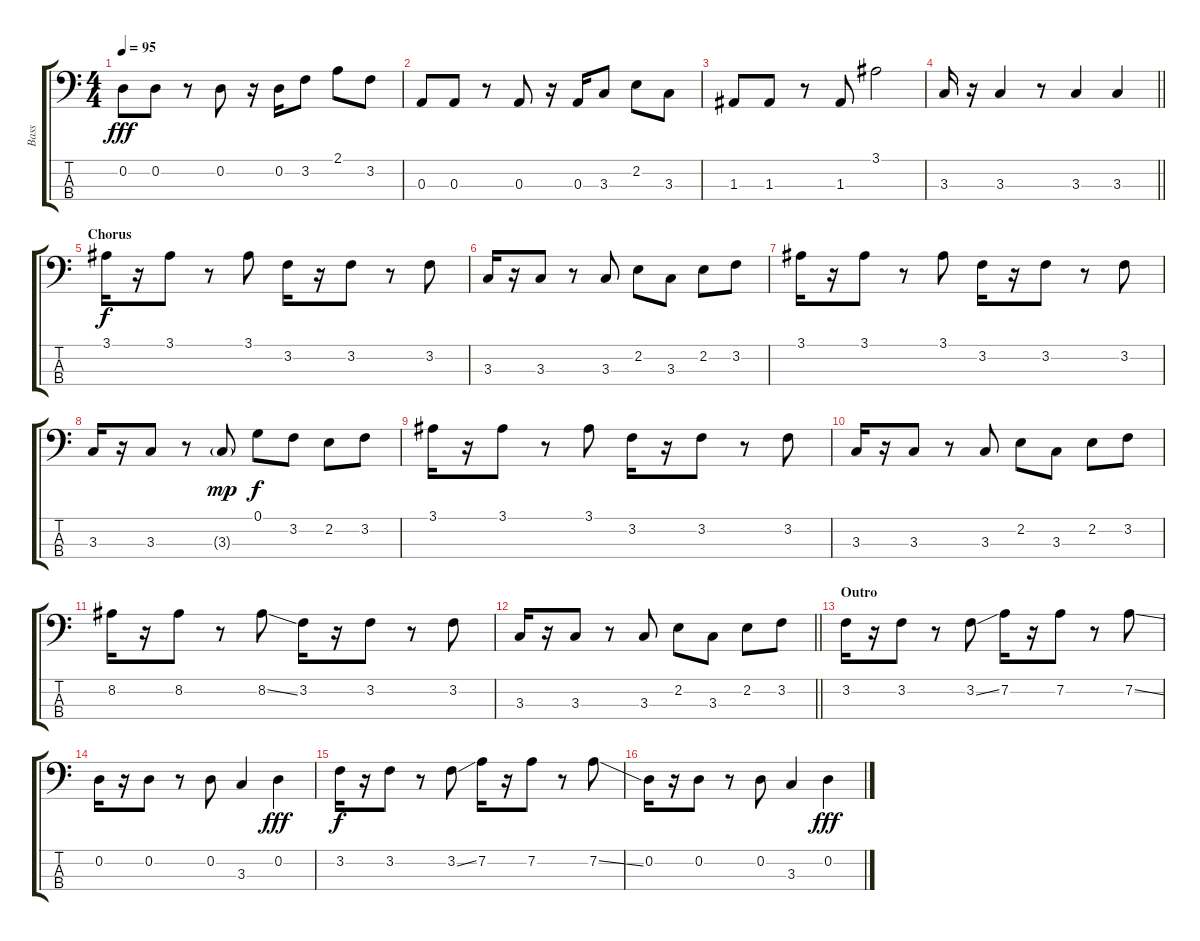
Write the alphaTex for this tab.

\track ("Bass" "Bass") {instrument electricbassfinger}
\staff {score tabs}
\tuning (G2 D2 A1 E1) {hide}
\ts (4 4)
\tempo 95
\clef f4
\ks c
0.2.8{dy fff} 0.2.8 r.8 0.2.8 r.16 0.2.16 3.2.8 2.1.8 3.2.8 |
0.3.8 0.3.8 r.8 0.3.8 r.16 0.3.16 3.3.8 2.2.8 3.3.8 |
1.3.8 1.3.8 r.8 1.3.8 3.1.2 |
\barLineRight lightlight
3.3.16 r.16 3.3.4 r.8 3.3.4 3.3.4 |
\section ("" "Chorus")
3.1.16{dy f} r.16 3.1.8 r.8 3.1.8 3.2.16 r.16 3.2.8 r.8 3.2.8 |
3.3.16 r.16 3.3.8 r.8 3.3.8 2.2.8 3.3.8 2.2.8 3.2.8 |
3.1.16 r.16 3.1.8 r.8 3.1.8 3.2.16 r.16 3.2.8 r.8 3.2.8 |
3.3.16 r.16 3.3.8 r.8 3.3{g}.8{dy mp} 0.1.8{dy f} 3.2.8 2.2.8 3.2.8 |
3.1.16 r.16 3.1.8 r.8 3.1.8 3.2.16 r.16 3.2.8 r.8 3.2.8 |
3.3.16 r.16 3.3.8 r.8 3.3.8 2.2.8 3.3.8 2.2.8 3.2.8 |
8.2.16 r.16 8.2.8 r.8 8.2{ss}.8 3.2.16 r.16 3.2.8 r.8 3.2.8 |
\barLineRight lightlight
3.3.16 r.16 3.3.8 r.8 3.3.8 2.2.8 3.3.8 2.2.8 3.2.8 |
\section ("" "Outro")
3.2.16 r.16 3.2.8 r.8 3.2{ss}.8 7.2.16 r.16 7.2.8 r.8 7.2{ss}.8 |
0.2.16 r.16 0.2.8 r.8 0.2.8 3.3.4 0.2.4{dy fff} |
3.2.16{dy f} r.16 3.2.8 r.8 3.2{ss}.8 7.2.16 r.16 7.2.8 r.8 7.2{ss}.8 |
0.2.16 r.16 0.2.8 r.8 0.2.8 3.3.4 0.2.4{dy fff}
